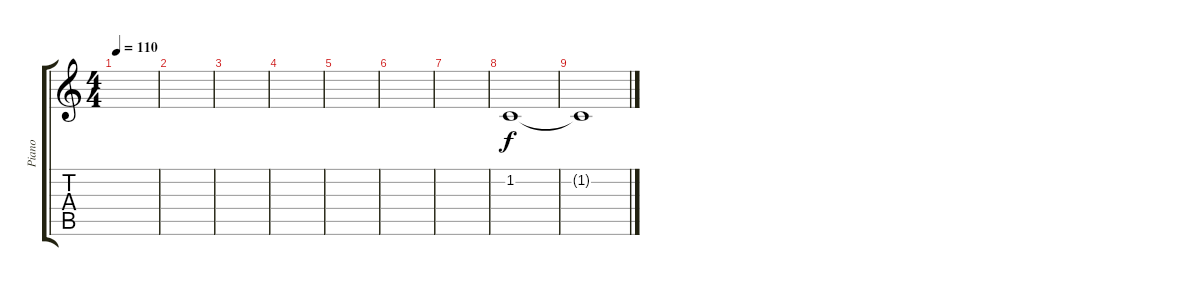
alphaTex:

\track ("Piano" "Piano") {instrument electricpiano1}
\staff {score tabs}
\tuning (E4 B3 G3 D3 A2 E2) {hide}
\ts (4 4)
\tempo 110
\clef g2
\ks c
|
|
|
|
|
|
|
1.2.1 |
1.2{t}.1
